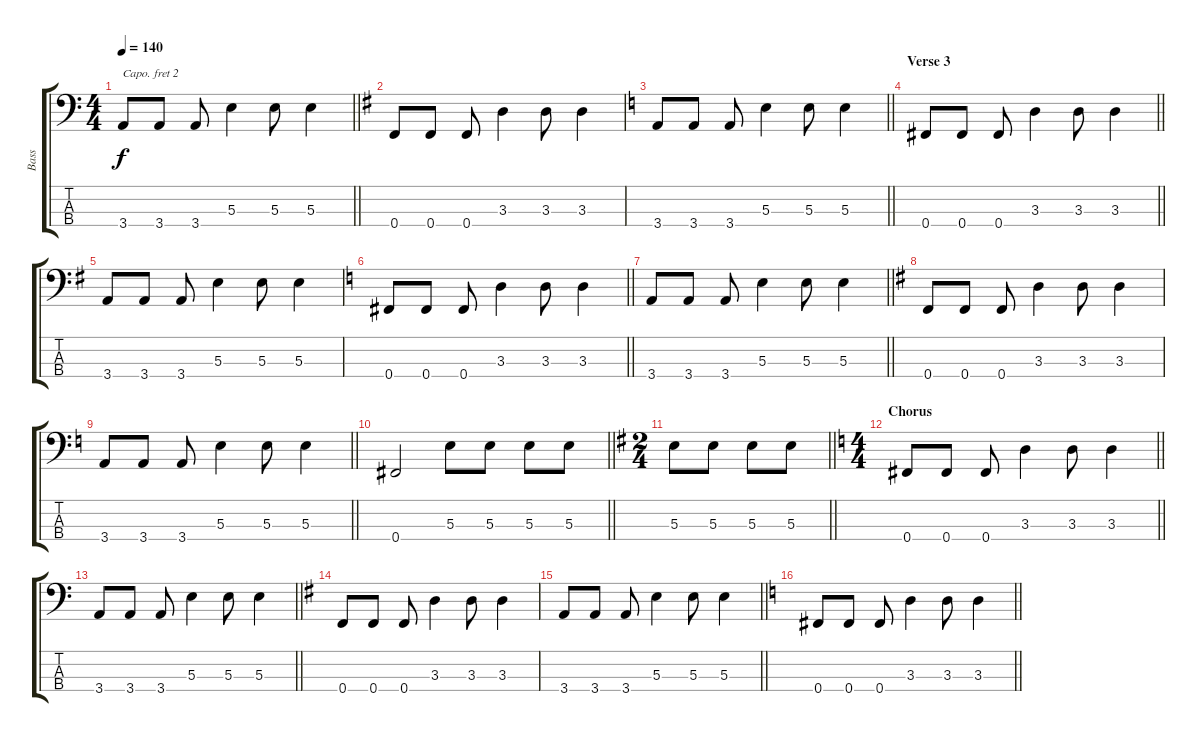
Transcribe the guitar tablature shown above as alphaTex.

\track ("Bass" "Bass") {instrument electricbasspick}
\staff {score tabs}
\capo 2
\tuning (G2 D2 A1 E1) {hide}
\ts (4 4)
\tempo 140
\clef f4
\barLineRight lightlight
\ks c
3.4.8{dy f} 3.4.8 3.4.8 5.3.4 5.3.8 5.3.4 |
\ks g
0.4.8 0.4.8 0.4.8 3.3.4 3.3.8 3.3.4 |
\barLineRight lightlight
\ks c
3.4.8 3.4.8 3.4.8 5.3.4 5.3.8 5.3.4 |
\section ("" "Verse 3")
\barLineRight lightlight
0.4.8 0.4.8 0.4.8 3.3.4 3.3.8 3.3.4 |
\ks g
3.4.8 3.4.8 3.4.8 5.3.4 5.3.8 5.3.4 |
\barLineRight lightlight
\ks c
0.4.8 0.4.8 0.4.8 3.3.4 3.3.8 3.3.4 |
\barLineRight lightlight
3.4.8 3.4.8 3.4.8 5.3.4 5.3.8 5.3.4 |
\ks g
0.4.8 0.4.8 0.4.8 3.3.4 3.3.8 3.3.4 |
\barLineRight lightlight
\ks c
3.4.8 3.4.8 3.4.8 5.3.4 5.3.8 5.3.4 |
\barLineRight lightlight
0.4.2 5.3.8 5.3.8 5.3.8 5.3.8 |
\ts (2 4)
\barLineRight lightlight
\ks g
5.3.8 5.3.8 5.3.8 5.3.8 |
\ts (4 4)
\section ("" "Chorus")
\barLineRight lightlight
\ks c
0.4.8 0.4.8 0.4.8 3.3.4 3.3.8 3.3.4 |
\barLineRight lightlight
3.4.8 3.4.8 3.4.8 5.3.4 5.3.8 5.3.4 |
\ks g
0.4.8 0.4.8 0.4.8 3.3.4 3.3.8 3.3.4 |
\barLineRight lightlight
3.4.8 3.4.8 3.4.8 5.3.4 5.3.8 5.3.4 |
\barLineRight lightlight
\ks c
0.4.8 0.4.8 0.4.8 3.3.4 3.3.8 3.3.4
